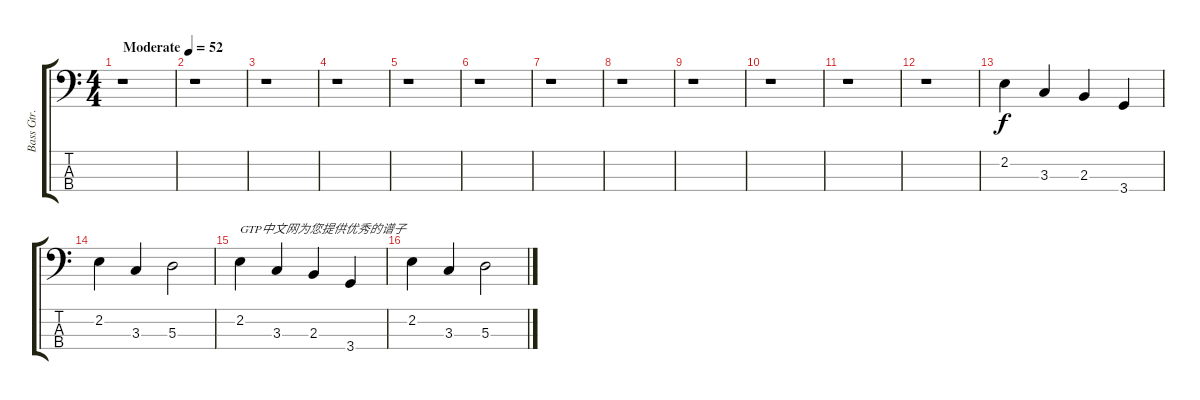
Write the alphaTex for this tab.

\track ("Bass Gtr." "Bass Gtr.") {instrument electricbassfinger}
\staff {score tabs}
\tuning (G2 D2 A1 E1) {hide}
\ts (4 4)
\tempo (52 "Moderate")
\clef f4
\ks c
r.1{dy f instrument electricbassfinger} |
r.1 |
r.1 |
r.1 |
r.1 |
r.1 |
r.1 |
r.1 |
r.1 |
r.1 |
r.1 |
r.1 |
2.2.4 3.3.4 2.3.4 3.4.4 |
2.2.4 3.3.4 5.3.2 |
2.2.4{txt "GTP中文网为您提供优秀的谱子"} 3.3.4 2.3.4 3.4.4 |
2.2.4 3.3.4 5.3.2
